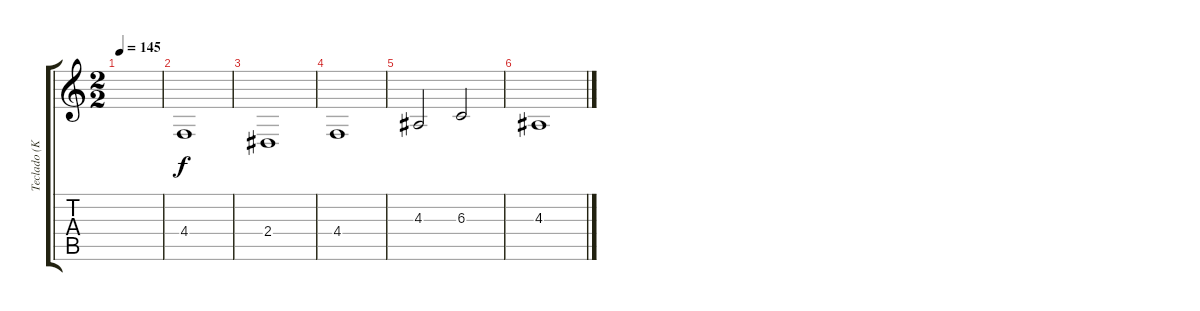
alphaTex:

\track ("Teclado (Keyboard)" "Teclado (K") {instrument pad8sweep}
\staff {score tabs}
\tuning (Eb4 Bb3 Gb3 Db3 Ab2 Eb2) {hide}
\ts (2 2)
\tempo 145
\clef g2
\ks c
|
4.4.1 |
2.4.1 |
4.4.1 |
4.3.2 6.3.2 |
4.3.1
